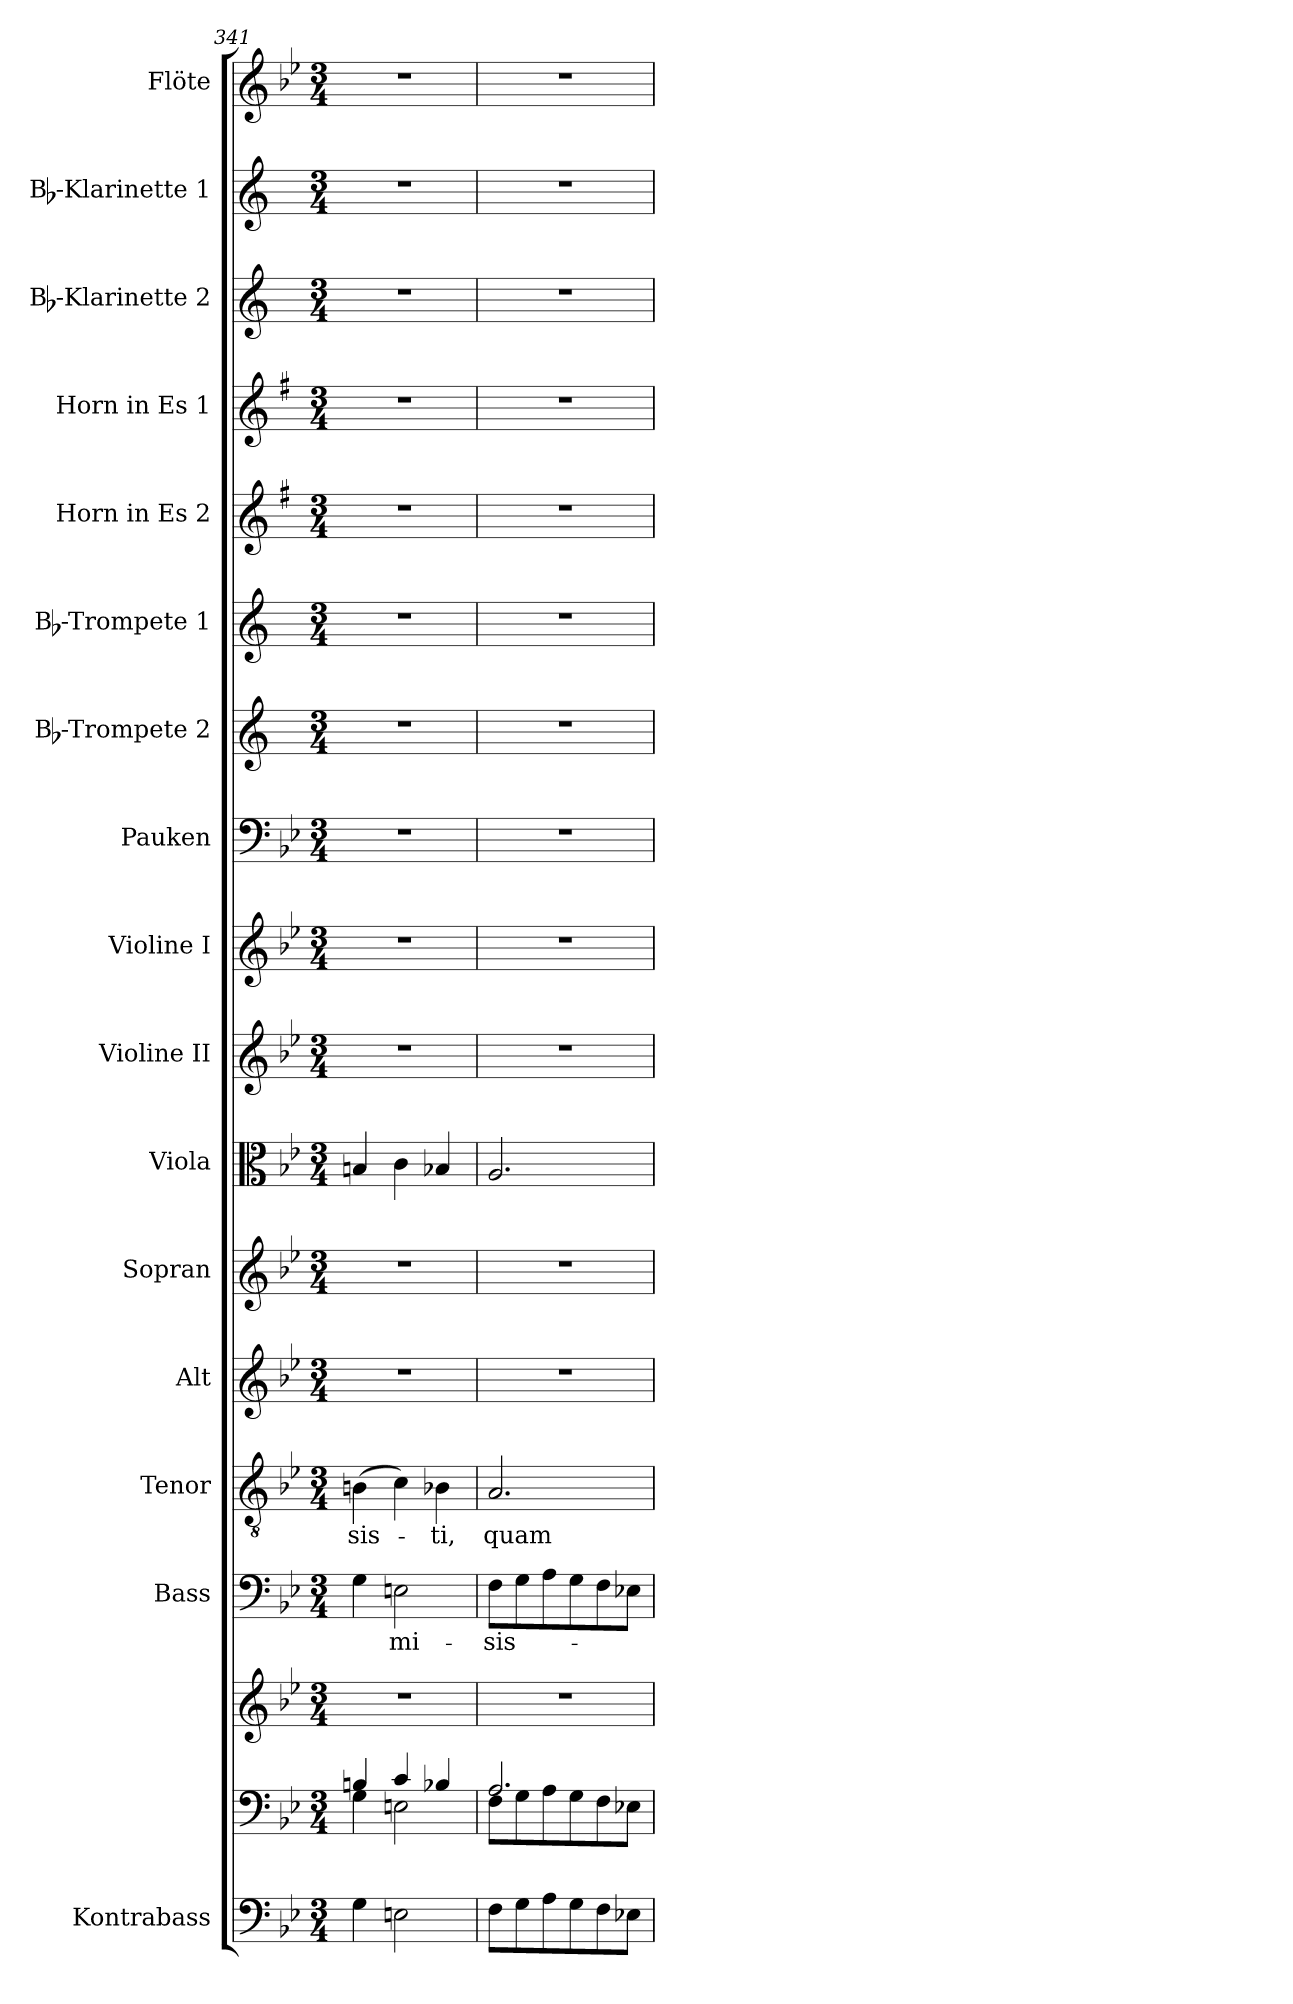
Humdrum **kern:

**kern	**kern	**kern	**kern	**text	**kern	**text	**kern	**kern	**kern	**kern	**kern	**kern	**kern	**kern	**kern	**kern	**kern	**kern	**kern
*part17	*part16	*part16	*part15	*part15	*part14	*part14	*part13	*part12	*part11	*part10	*part9	*part8	*part7	*part6	*part5	*part4	*part3	*part2	*part1
*staff18	*staff17	*staff16	*staff15	*staff15	*staff14	*staff14	*staff13	*staff12	*staff11	*staff10	*staff9	*staff8	*staff7	*staff6	*staff5	*staff4	*staff3	*staff2	*staff1
*I"Kontrabass	*	*	*I"Bass	*	*I"Tenor	*	*I"Alt	*I"Sopran	*I"Viola	*I"Violine II	*I"Violine I	*I"Pauken	*I"Bb-Trompete 2	*I"Bb-Trompete 1	*I"Horn in Es 2	*I"Horn in Es 1	*I"Bb-Klarinette 2	*I"Bb-Klarinette 1	*I"Flöte
*I'Kb.	*	*	*I'B.	*	*I'T.	*	*I'A.	*I'S.	*I'Vla.	*I'Vl. II	*I'Vl. I	*I'Pk.	*I'Bb Trp. 2	*I'Bb Trp. 1	*	*	*I'Bb Kl. 2	*I'Bb Kl. 1	*I'Fl.
*clefF4	*clefF4	*clefG2	*clefF4	*	*clefGv2	*	*clefG2	*clefG2	*clefC3	*clefG2	*clefG2	*clefF4	*clefG2	*clefG2	*clefG2	*clefG2	*clefG2	*clefG2	*clefG2
*ITrd7c12	*	*	*	*	*	*	*	*	*	*	*	*	*ITrd1c2	*ITrd1c2	*ITrd5c9	*ITrd5c9	*ITrd1c2	*ITrd1c2	*
*k[b-e-]	*k[b-e-]	*k[b-e-]	*k[b-e-]	*	*k[b-e-]	*	*k[b-e-]	*k[b-e-]	*k[b-e-]	*k[b-e-]	*k[b-e-]	*k[b-e-]	*k[b-e-]	*k[b-e-]	*k[b-e-]	*k[b-e-]	*k[b-e-]	*k[b-e-]	*k[b-e-]
*B-:	*B-:	*B-:	*B-:	*	*B-:	*	*B-:	*B-:	*B-:	*B-:	*B-:	*B-:	*B-:	*B-:	*B-:	*B-:	*B-:	*B-:	*B-:
*M3/4	*M3/4	*M3/4	*M3/4	*	*M3/4	*	*M3/4	*M3/4	*M3/4	*M3/4	*M3/4	*M3/4	*M3/4	*M3/4	*M3/4	*M3/4	*M3/4	*M3/4	*M3/4
=341	=341	=341	=341	=341	=341	=341	=341	=341	=341	=341	=341	=341	=341	=341	=341	=341	=341	=341	=341
*	*^	*	*	*	*	*	*	*	*	*	*	*	*	*	*	*	*	*	*
!	!	!	!	!	!	!	!LO:LY:b	!	!	!	!	!	!	!	!	!	!	!	!	!
4GG\	4Bn/	4G\	2.r	4G\	.	(>4Bn\	-sis-	2.r	2.r	4Bn/	2.r	2.r	2.r	2.r	2.r	2.r	2.r	2.r	2.r	2.r
!	!	!	!	!	!LO:LY:b	!	!	!	!	!	!	!	!	!	!	!	!	!	!	!
2EEn\	4c/	2En\	.	2En\	-mi-	4c\)	.	.	.	4c\	.	.	.	.	.	.	.	.	.	.
!	!	!	!	!	!	!	!LO:LY:b	!	!	!	!	!	!	!	!	!	!	!	!	!
.	4B-X/	.	.	.	.	4B-X\	-ti,	.	.	4B-X/	.	.	.	.	.	.	.	.	.	.
=342	=342	=342	=342	=342	=342	=342	=342	=342	=342	=342	=342	=342	=342	=342	=342	=342	=342	=342	=342	=342
!	!	!	!	!	!LO:LY:b	!	!LO:LY:b	!	!	!	!	!	!	!	!	!	!	!	!	!
8FF\L	2.A/	8F\L	2.r	8F\L	-sis-	2.A/	quam	2.r	2.r	2.A/	2.r	2.r	2.r	2.r	2.r	2.r	2.r	2.r	2.r	2.r
8GG\	.	8G\	.	8G\	.	.	.	.	.	.	.	.	.	.	.	.	.	.	.	.
8AA\	.	8A\	.	8A\	.	.	.	.	.	.	.	.	.	.	.	.	.	.	.	.
8GG\	.	8G\	.	8G\	.	.	.	.	.	.	.	.	.	.	.	.	.	.	.	.
8FF\	.	8F\	.	8F\	.	.	.	.	.	.	.	.	.	.	.	.	.	.	.	.
8EE-X\J	.	8E-X\J	.	8E-X\J	.	.	.	.	.	.	.	.	.	.	.	.	.	.	.	.
*	*v	*v	*	*	*	*	*	*	*	*	*	*	*	*	*	*	*	*	*	*
=	=	=	=	=	=	=	=	=	=	=	=	=	=	=	=	=	=	=	=
*-	*-	*-	*-	*-	*-	*-	*-	*-	*-	*-	*-	*-	*-	*-	*-	*-	*-	*-	*-
